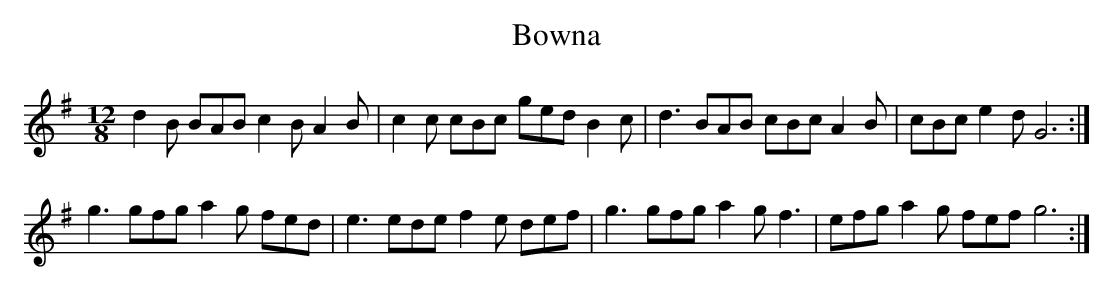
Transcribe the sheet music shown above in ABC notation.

X:1
T: Bowna
L: 1/8
M: 12/8
K: G
d2 B BAB c2 B A2 B|c2 c cBc ged B2 c|\
d3 BAB cBc A2 B|cBc e2 d G6 :|
g3 gfg a2 g fed|e3 ede f2 e def|\
g3 gfg a2 g f3|efg a2 g fef g6 :|
